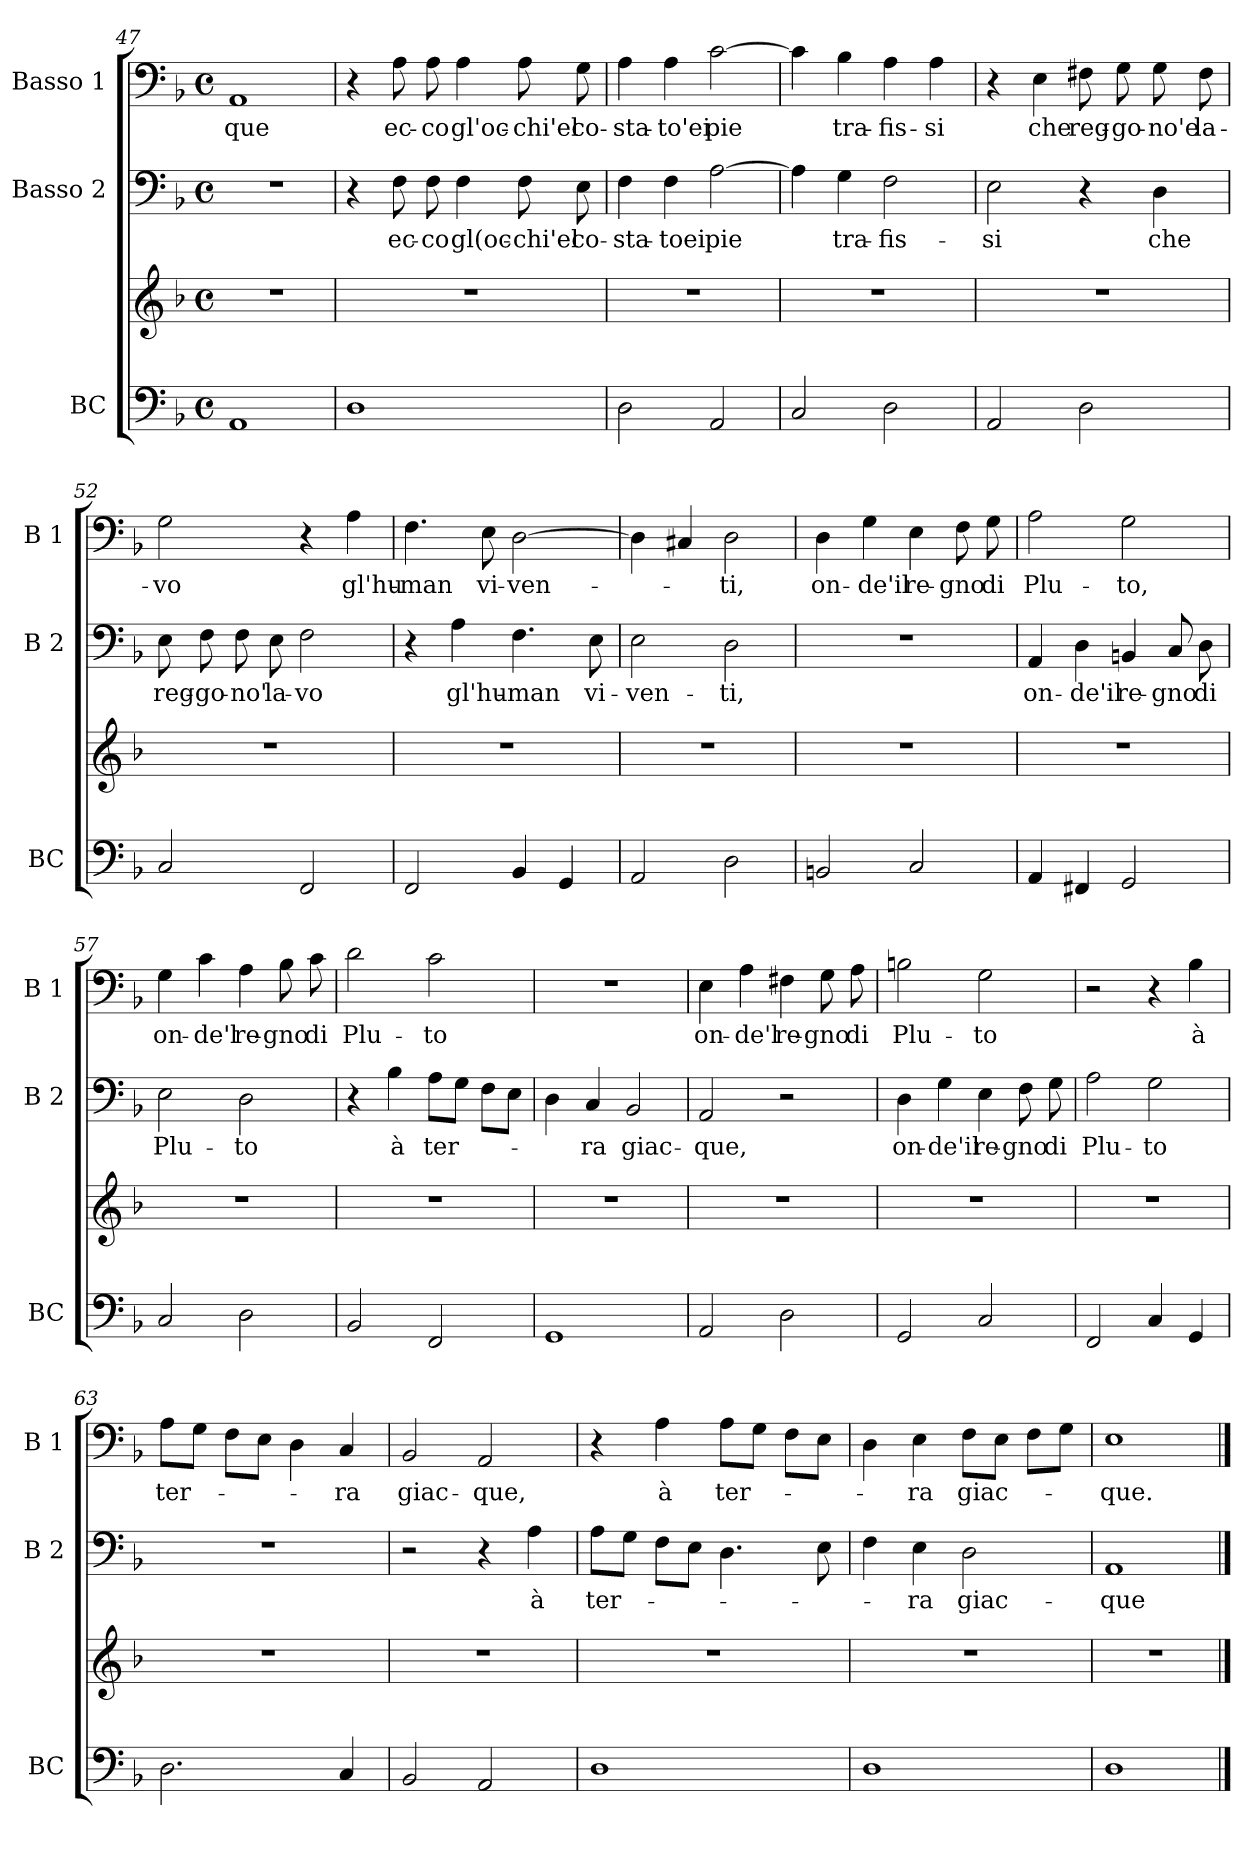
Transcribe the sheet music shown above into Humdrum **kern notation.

**kern	**kern	**kern	**text	**kern	**text
*part3	*part3	*part2	*part2	*part1	*part1
*staff4	*staff3	*staff2	*staff2	*staff1	*staff1
*I"BC	*	*I"Basso 2	*	*I"Basso 1	*
*I'BC	*	*I'B 2	*	*I'B 1	*
*clefF4	*clefG2	*clefF4	*	*clefF4	*
*k[b-]	*k[b-]	*k[b-]	*	*k[b-]	*
*F:	*F:	*F:	*	*F:	*
*M4/4	*M4/4	*M4/4	*	*M4/4	*
*met(c)	*met(c)	*met(c)	*	*met(c)	*
=47	=47	=47	=47	=47	=47
!	!	!	!	!	!LO:LY:b
1AA	1r	1r	.	1AA	-que
!!LO:LB:g=z
=48	=48	=48	=48	=48	=48
1D	1r	4r	.	4r	.
!	!	!	!LO:LY:b	!	!LO:LY:b
.	.	8F\	ec-	8A\	ec-
!	!	!	!LO:LY:b	!	!LO:LY:b
.	.	8F\	-co	8A\	-co
!	!	!	!LO:LY:b	!	!LO:LY:b
.	.	4F\	gl(oc-	4A\	gl'oc-
!	!	!	!LO:LY:b	!	!LO:LY:b
.	.	8F\	-chi'el	8A\	-chi'el
!	!	!	!LO:LY:b	!	!LO:LY:b
.	.	8E\	co-	8G\	co-
=49	=49	=49	=49	=49	=49
!	!	!	!LO:LY:b	!	!LO:LY:b
2D\	1r	4F\	-sta-	4A\	-sta-
!	!	!	!LO:LY:b	!	!LO:LY:b
.	.	4F\	-toei	4A\	-to'ei
!	!	!	!LO:LY:b	!	!LO:LY:b
2AA/	.	[2A\	pie	[2c\	pie
=50	=50	=50	=50	=50	=50
2C/	1r	4A\]	.	4c\]	.
!	!	!	!LO:LY:b	!	!LO:LY:b
.	.	4G\	tra-	4B-\	tra-
!	!	!	!LO:LY:b	!	!LO:LY:b
2D\	.	2F\	-fis-	4A\	-fis-
!	!	!	!	!	!LO:LY:b
.	.	.	.	4A\	-si
=51	=51	=51	=51	=51	=51
!	!	!	!LO:LY:b	!	!
2AA/	1r	2E\	-si	4r	.
!	!	!	!	!	!LO:LY:b
.	.	.	.	4E\	che
!	!	!	!	!	!LO:LY:b
2D\	.	4r	.	8F#X\	reg-
!	!	!	!	!	!LO:LY:b
.	.	.	.	8G\	-go-
!	!	!	!LO:LY:b	!	!LO:LY:b
.	.	4D\	che	8G\	-no'e
!	!	!	!	!	!LO:LY:b
.	.	.	.	8F#\	la-
=52	=52	=52	=52	=52	=52
!	!	!	!LO:LY:b	!	!LO:LY:b
2C/	1r	8E\	reg-	2G\	-vo
!	!	!	!LO:LY:b	!	!
.	.	8F\	-go-	.	.
!	!	!	!LO:LY:b	!	!
.	.	8F\	-no'	.	.
!	!	!	!LO:LY:b	!	!
.	.	8E\	la-	.	.
!	!	!	!LO:LY:b	!	!
2FF/	.	2F\	-vo	4r	.
!	!	!	!	!	!LO:LY:b
.	.	.	.	4A\	gl'hu-
!!LO:LB:g=z
=53	=53	=53	=53	=53	=53
!	!	!	!	!	!LO:LY:b
2FF/	1r	4r	.	4.F\	-man
!	!	!	!LO:LY:b	!	!
.	.	4A\	gl'hu-	.	.
!	!	!	!	!	!LO:LY:b
.	.	.	.	8E\	vi-
!	!	!	!LO:LY:b	!	!LO:LY:b
4BB-/	.	4.F\	-man	[2D\	-ven-
4GG/	.	.	.	.	.
!	!	!	!LO:LY:b	!	!
.	.	8E\	vi-	.	.
=54	=54	=54	=54	=54	=54
!	!	!	!LO:LY:b	!	!
2AA/	1r	2E\	-ven-	4D\]	.
.	.	.	.	4C#X/	.
!	!	!	!LO:LY:b	!	!LO:LY:b
2D\	.	2D\	-ti,	2D\	-ti,
=55	=55	=55	=55	=55	=55
!	!	!	!	!	!LO:LY:b
2BBn/	1r	1r	.	4D\	on-
!	!	!	!	!	!LO:LY:b
.	.	.	.	4G\	-de'il
!	!	!	!	!	!LO:LY:b
2C/	.	.	.	4E\	re-
!	!	!	!	!	!LO:LY:b
.	.	.	.	8F\	-gno
!	!	!	!	!	!LO:LY:b
.	.	.	.	8G\	di
=56	=56	=56	=56	=56	=56
!	!	!	!LO:LY:b	!	!LO:LY:b
4AA/	1r	4AA/	on-	2A\	Plu-
!	!	!	!LO:LY:b	!	!
4FF#X/	.	4D\	-de'il	.	.
!	!	!	!LO:LY:b	!	!LO:LY:b
2GG/	.	4BBn/	re-	2G\	-to,
!	!	!	!LO:LY:b	!	!
.	.	8C/	-gno	.	.
!	!	!	!LO:LY:b	!	!
.	.	8D\	di	.	.
=57	=57	=57	=57	=57	=57
!	!	!	!LO:LY:b	!	!LO:LY:b
2C/	1r	2E\	Plu-	4G\	on-
!	!	!	!	!	!LO:LY:b
.	.	.	.	4c\	-de'l
!	!	!	!LO:LY:b	!	!LO:LY:b
2D\	.	2D\	-to	4A\	re-
!	!	!	!	!	!LO:LY:b
.	.	.	.	8B-\	-gno
!	!	!	!	!	!LO:LY:b
.	.	.	.	8c\	di
!!LO:PB:g=z
=58	=58	=58	=58	=58	=58
!	!	!	!	!	!LO:LY:b
2BB-/	1r	4r	.	2d\	Plu-
!	!	!	!LO:LY:b	!	!
.	.	4B-\	à	.	.
!	!	!	!LO:LY:b	!	!LO:LY:b
2FF/	.	8A\L	ter-	2c\	-to
.	.	8G\J	.	.	.
.	.	8F\L	.	.	.
.	.	8E\J	.	.	.
=59	=59	=59	=59	=59	=59
1GG	1r	4D\	.	1r	.
!	!	!	!LO:LY:b	!	!
.	.	4C/	-ra	.	.
!	!	!	!LO:LY:b	!	!
.	.	2BB-/	giac-	.	.
=60	=60	=60	=60	=60	=60
!	!	!	!LO:LY:b	!	!LO:LY:b
2AA/	1r	2AA/	-que,	4E\	on-
!	!	!	!	!	!LO:LY:b
.	.	.	.	4A\	-de'l
!	!	!	!	!	!LO:LY:b
2D\	.	2r	.	4F#X\	re-
!	!	!	!	!	!LO:LY:b
.	.	.	.	8G\	-gno
!	!	!	!	!	!LO:LY:b
.	.	.	.	8A\	di
=61	=61	=61	=61	=61	=61
!	!	!	!LO:LY:b	!	!LO:LY:b
2GG/	1r	4D\	on-	2Bn\	Plu-
!	!	!	!LO:LY:b	!	!
.	.	4G\	-de'il	.	.
!	!	!	!LO:LY:b	!	!LO:LY:b
2C/	.	4E\	re-	2G\	-to
!	!	!	!LO:LY:b	!	!
.	.	8F\	-gno	.	.
!	!	!	!LO:LY:b	!	!
.	.	8G\	di	.	.
=62	=62	=62	=62	=62	=62
!	!	!	!LO:LY:b	!	!
2FF/	1r	2A\	Plu-	2r	.
!	!	!	!LO:LY:b	!	!
4C/	.	2G\	-to	4r	.
!	!	!	!	!	!LO:LY:b
4GG/	.	.	.	4B-\	à
!!LO:LB:g=z
=63	=63	=63	=63	=63	=63
!	!	!	!	!	!LO:LY:b
2.D\	1r	1r	.	8A\L	ter-
.	.	.	.	8G\J	.
.	.	.	.	8F\L	.
.	.	.	.	8E\J	.
.	.	.	.	4D\	.
!	!	!	!	!	!LO:LY:b
4C/	.	.	.	4C/	-ra
=64	=64	=64	=64	=64	=64
!	!	!	!	!	!LO:LY:b
2BB-/	1r	2r	.	2BB-/	giac-
!	!	!	!	!	!LO:LY:b
2AA/	.	4r	.	2AA/	-que,
!	!	!	!LO:LY:b	!	!
.	.	4A\	à	.	.
=65	=65	=65	=65	=65	=65
!	!	!	!LO:LY:b	!	!
1D	1r	8A\L	ter-	4r	.
.	.	8G\J	.	.	.
!	!	!	!	!	!LO:LY:b
.	.	8F\L	.	4A\	à
.	.	8E\J	.	.	.
!	!	!	!	!	!LO:LY:b
.	.	4.D\	.	8A\L	ter-
.	.	.	.	8G\J	.
.	.	.	.	8F\L	.
.	.	8E\	.	8E\J	.
=66	=66	=66	=66	=66	=66
1D	1r	4F\	.	4D\	.
!	!	!	!LO:LY:b	!	!LO:LY:b
.	.	4E\	-ra	4E\	-ra
!	!	!	!LO:LY:b	!	!LO:LY:b
.	.	2D\	giac-	8F\L	giac-
.	.	.	.	8E\J	.
.	.	.	.	8F\L	.
.	.	.	.	8G\J	.
=67	=67	=67	=67	=67	=67
!	!	!	!LO:LY:b	!	!LO:LY:b
1D	1r	1AA	-que	1E	-que.
==	==	==	==	==	==
*-	*-	*-	*-	*-	*-
